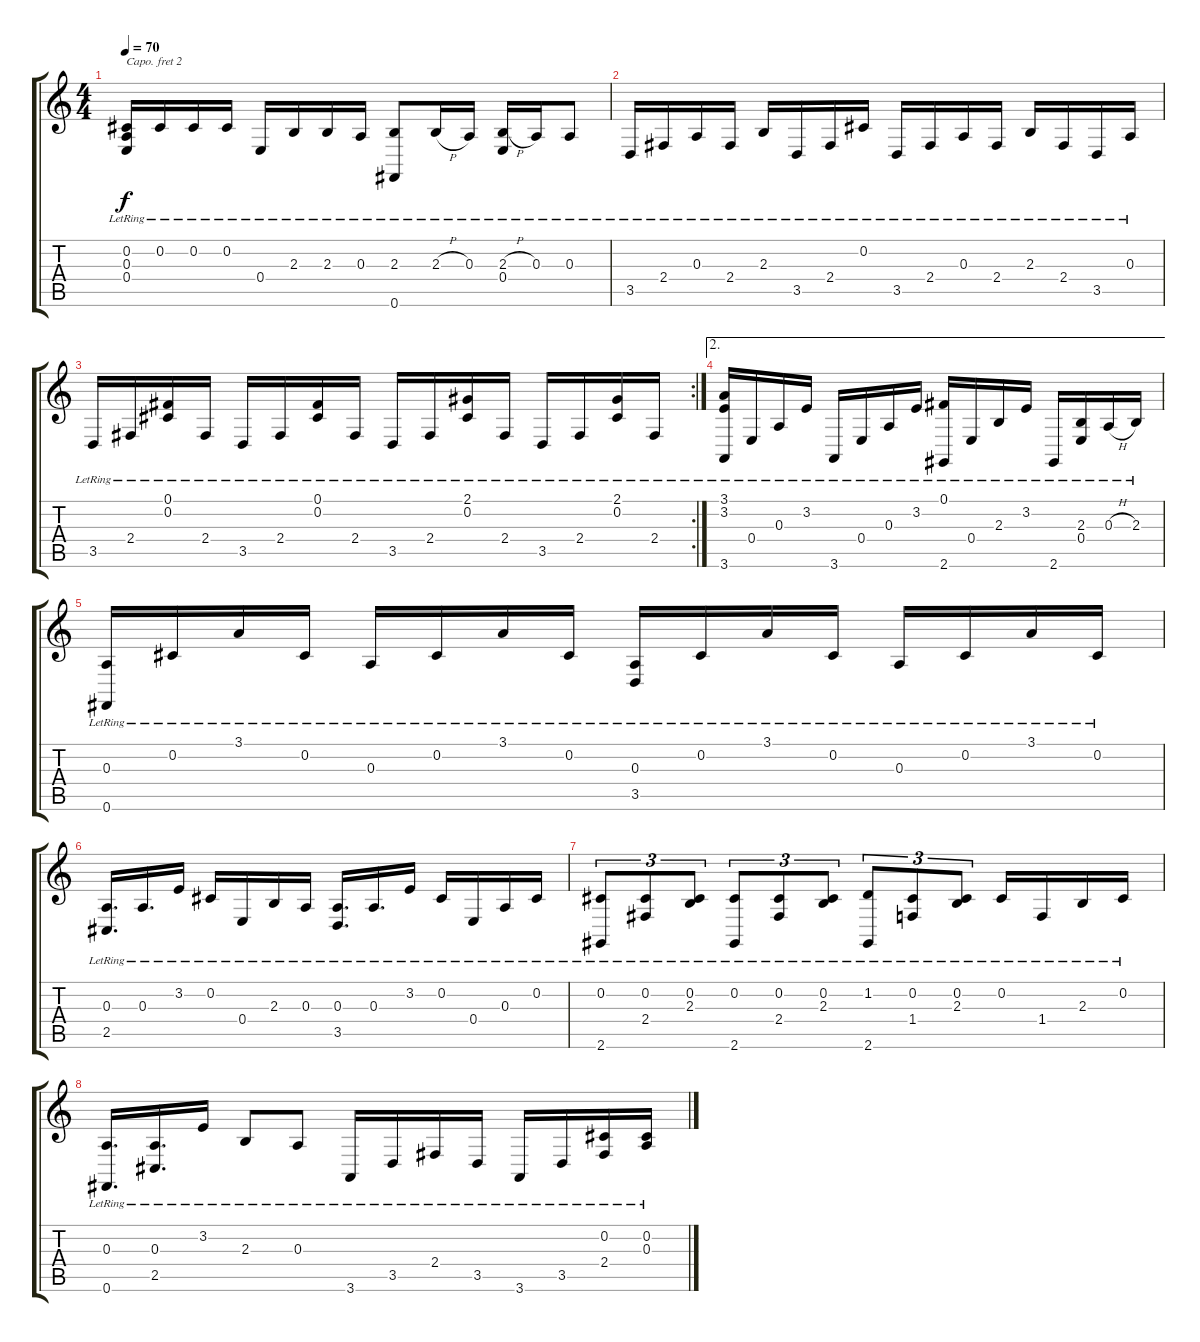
\track "" {instrument acousticgrandpiano}
\staff {score tabs}
\capo 2
\tuning (E4 B3 G3 D3 A2 E2) {hide}
\ts (4 4)
\tempo 70
\clef g2
\ks c
(0.2{lr} 0.3{lr} 0.4{lr}).16{dy f} 0.2{lr}.16 0.2{lr}.16 0.2{lr}.16 0.4{lr}.16 2.3{lr}.16 2.3{lr}.16 0.3{lr}.16 (2.3{lr} 0.6{lr}).8 2.3{h lr}.16 0.3{lr}.16 (2.3{h lr} 0.4{lr}).16 0.3{lr}.16 0.3{lr}.8 |
3.5{lr}.16 2.4{lr}.16 0.3{lr}.16 2.4{lr}.16 2.3{lr}.16 3.5{lr}.16 2.4{lr}.16 0.2{lr}.16 3.5{lr}.16 2.4{lr}.16 0.3{lr}.16 2.4{lr}.16 2.3{lr}.16 2.4{lr}.16 3.5{lr}.16 0.3{lr}.16 |
\rc 2
3.5{lr}.16 2.4{lr}.16 (0.1{lr} 0.2{lr}).16 2.4{lr}.16 3.5{lr}.16 2.4{lr}.16 (0.1{lr} 0.2{lr}).16 2.4{lr}.16 3.5{lr}.16 2.4{lr}.16 (2.1{lr} 0.2{lr}).16 2.4{lr}.16 3.5{lr}.16 2.4{lr}.16 (2.1{lr} 0.2{lr}).16 2.4{lr}.16 |
\ae 2
(3.1{lr} 3.2{lr} 3.6{lr}).16 0.4{lr}.16 0.3{lr}.16 3.2{lr}.16 3.6{lr}.16 0.4{lr}.16 0.3{lr}.16 3.2{lr}.16 (0.1{lr} 2.6{lr}).16 0.4{lr}.16 2.3{lr}.16 3.2{lr}.16 2.6{lr}.16 (2.3{lr} 0.4{lr}).16 0.3{h lr}.16 2.3{lr}.16 |
(0.3{lr} 0.6{lr}).16 0.2{lr}.16 3.1{lr}.16 0.2{lr}.16 0.3{lr}.16 0.2{lr}.16 3.1{lr}.16 0.2{lr}.16 (0.3{lr} 3.5{lr}).16 0.2{lr}.16 3.1{lr}.16 0.2{lr}.16 0.3{lr}.16 0.2{lr}.16 3.1{lr}.16 0.2{lr}.16 |
(0.3{lr} 2.5{lr}).16{d} 0.3{lr}.16{d} 3.2{lr}.16 0.2{lr}.16 0.4{lr}.16 2.3{lr}.16 0.3{lr}.16 (0.3{lr} 3.5{lr}).16{d} 0.3{lr}.16{d} 3.2{lr}.16 0.2{lr}.16 0.4{lr}.16 0.3{lr}.16 0.2{lr}.16 |
(0.2{lr} 2.6{lr}).8{tu (3 2)} (0.2{lr} 2.4{lr}).8{tu (3 2)} (0.2{lr} 2.3{lr}).8{tu (3 2)} (0.2{lr} 2.6{lr}).8{tu (3 2)} (0.2{lr} 2.4{lr}).8{tu (3 2)} (0.2{lr} 2.3{lr}).8{tu (3 2)} (1.2{lr} 2.6{lr}).8{tu (3 2)} (0.2{lr} 1.4{lr}).8{tu (3 2)} (0.2{lr} 2.3{lr}).8{tu (3 2)} 0.2{lr}.16 1.4{lr}.16 2.3{lr}.16 0.2{lr}.16 |
(0.3{lr} 0.6{lr}).16{d} (0.3{lr} 2.5{lr}).16{d} 3.2{lr}.16 2.3{lr}.8 0.3{lr}.8 3.6{lr}.16 3.5{lr}.16 2.4{lr}.16 3.5{lr}.16 3.6{lr}.16 3.5{lr}.16 (0.2{lr} 2.4{lr}).16 (0.2{lr} 0.3{lr}).16
